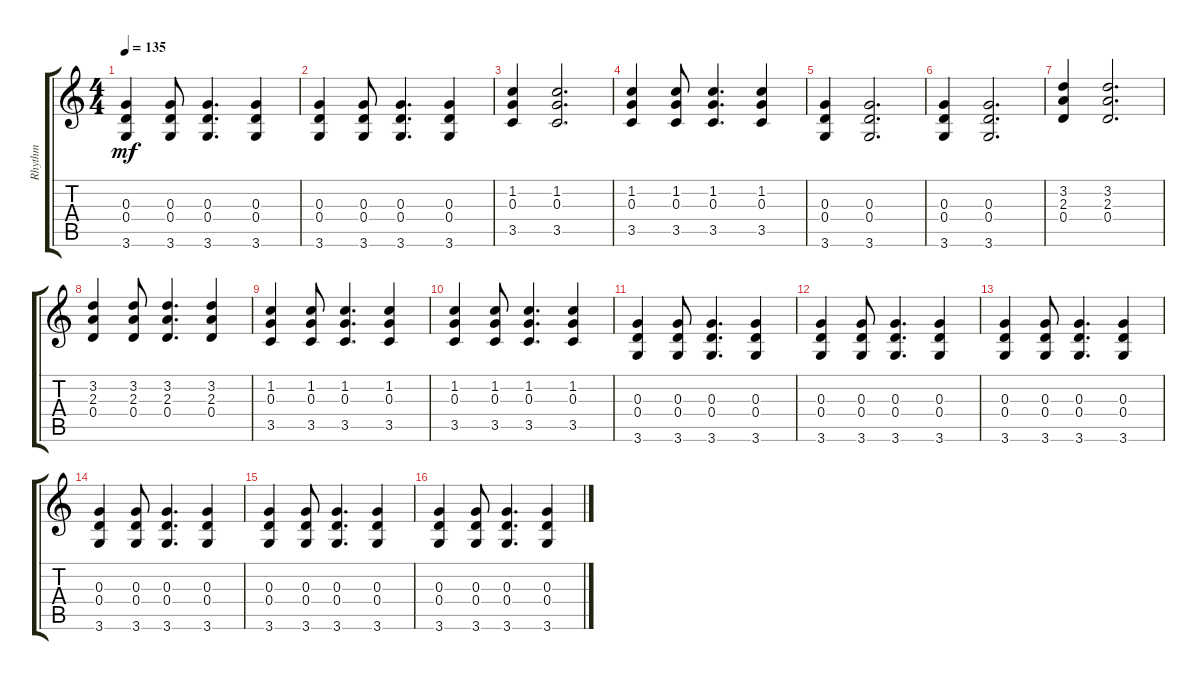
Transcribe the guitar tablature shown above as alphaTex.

\track ("Rhythm" "Rhythm") {instrument acousticguitarsteel}
\staff {score tabs}
\tuning (E4 B3 G3 D3 A2 E2) {hide}
\ts (4 4)
\tempo 135
\clef g2
\ks c
(0.3 0.4 3.6).4{dy mf} (0.3 0.4 3.6).8 (0.3 0.4 3.6).4{d} (0.3 0.4 3.6).4 |
(0.3 0.4 3.6).4 (0.3 0.4 3.6).8 (0.3 0.4 3.6).4{d} (0.3 0.4 3.6).4 |
(1.2 0.3 3.5).4 (1.2 0.3 3.5).2{d} |
(1.2 0.3 3.5).4 (1.2 0.3 3.5).8 (1.2 0.3 3.5).4{d} (1.2 0.3 3.5).4 |
(0.3 0.4 3.6).4 (0.3 0.4 3.6).2{d} |
(0.3 0.4 3.6).4 (0.3 0.4 3.6).2{d} |
(3.2 2.3 0.4).4 (3.2 2.3 0.4).2{d} |
(3.2 2.3 0.4).4 (3.2 2.3 0.4).8 (3.2 2.3 0.4).4{d} (3.2 2.3 0.4).4 |
(1.2 0.3 3.5).4 (1.2 0.3 3.5).8 (1.2 0.3 3.5).4{d} (1.2 0.3 3.5).4 |
(1.2 0.3 3.5).4 (1.2 0.3 3.5).8 (1.2 0.3 3.5).4{d} (1.2 0.3 3.5).4 |
(0.3 0.4 3.6).4 (0.3 0.4 3.6).8 (0.3 0.4 3.6).4{d} (0.3 0.4 3.6).4 |
(0.3 0.4 3.6).4 (0.3 0.4 3.6).8 (0.3 0.4 3.6).4{d} (0.3 0.4 3.6).4 |
(0.3 0.4 3.6).4 (0.3 0.4 3.6).8 (0.3 0.4 3.6).4{d} (0.3 0.4 3.6).4 |
(0.3 0.4 3.6).4 (0.3 0.4 3.6).8 (0.3 0.4 3.6).4{d} (0.3 0.4 3.6).4 |
(0.3 0.4 3.6).4 (0.3 0.4 3.6).8 (0.3 0.4 3.6).4{d} (0.3 0.4 3.6).4 |
(0.3 0.4 3.6).4 (0.3 0.4 3.6).8 (0.3 0.4 3.6).4{d} (0.3 0.4 3.6).4
